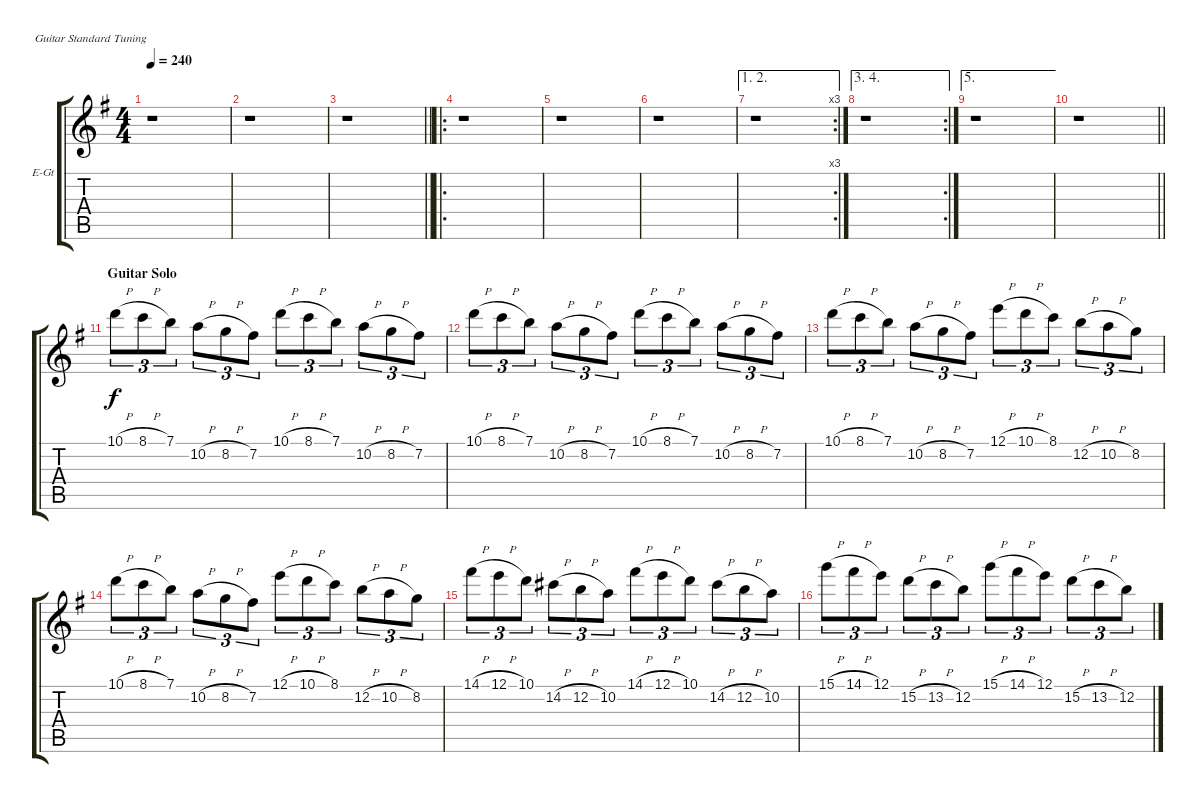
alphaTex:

\defaultSystemsLayout 4
\bracketExtendMode groupsimilarinstruments
\firstSystemTrackNameOrientation horizontal
\otherSystemsTrackNameOrientation horizontal
\track ("Guitar 7" "E-Gt") {instrument distortionguitar}
\staff {score tabs}
\tuning (E4 B3 G3 D3 A2 E2)
\ts (4 4)
\tempo 240
\clef g2
\scale
0.333333
\ks g
r.1{dy f} |
\scale
0.333333 r.1 |
\scale
0.333333
\barLineRight lightlight
r.1 |
\ro
\scale
0.373737 r.1 |
\scale
0.313131 r.1 |
\scale
0.313131 r.1 |
\ae (1 2)
\rc 3
\scale
0.343434 r.1 |
\ae (3 4)
\rc 2
\scale
0.343434 r.1 |
\ae 5
\scale
0.313131 r.1 |
\scale
0.333333
\barLineRight lightlight
r.1 |
\section ("" "Guitar Solo")
\scale
0.333333 10.1{h}.8{tu (3 2)} 8.1{h}.8{tu (3 2)} 7.1.8{tu (3 2)} 10.2{h}.8{tu (3 2)} 8.2{h}.8{tu (3 2)} 7.2.8{tu (3 2)} 10.1{h}.8{tu (3 2)} 8.1{h}.8{tu (3 2)} 7.1.8{tu (3 2)} 10.2{h}.8{tu (3 2)} 8.2{h}.8{tu (3 2)} 7.2.8{tu (3 2)} |
\scale
0.333333 10.1{h}.8{tu (3 2)} 8.1{h}.8{tu (3 2)} 7.1.8{tu (3 2)} 10.2{h}.8{tu (3 2)} 8.2{h}.8{tu (3 2)} 7.2.8{tu (3 2)} 10.1{h}.8{tu (3 2)} 8.1{h}.8{tu (3 2)} 7.1.8{tu (3 2)} 10.2{h}.8{tu (3 2)} 8.2{h}.8{tu (3 2)} 7.2.8{tu (3 2)} |
\scale
0.333333 10.1{h}.8{tu (3 2)} 8.1{h}.8{tu (3 2)} 7.1.8{tu (3 2)} 10.2{h}.8{tu (3 2)} 8.2{h}.8{tu (3 2)} 7.2.8{tu (3 2)} 12.1{h}.8{tu (3 2)} 10.1{h}.8{tu (3 2)} 8.1.8{tu (3 2)} 12.2{h}.8{tu (3 2)} 10.2{h}.8{tu (3 2)} 8.2.8{tu (3 2)} |
\scale
0.333333 10.1{h}.8{tu (3 2)} 8.1{h}.8{tu (3 2)} 7.1.8{tu (3 2)} 10.2{h}.8{tu (3 2)} 8.2{h}.8{tu (3 2)} 7.2.8{tu (3 2)} 12.1{h}.8{tu (3 2)} 10.1{h}.8{tu (3 2)} 8.1.8{tu (3 2)} 12.2{h}.8{tu (3 2)} 10.2{h}.8{tu (3 2)} 8.2.8{tu (3 2)} |
\scale
0.333333 14.1{h}.8{tu (3 2)} 12.1{h}.8{tu (3 2)} 10.1.8{tu (3 2)} 14.2{h}.8{tu (3 2)} 12.2{h}.8{tu (3 2)} 10.2.8{tu (3 2)} 14.1{h}.8{tu (3 2)} 12.1{h}.8{tu (3 2)} 10.1.8{tu (3 2)} 14.2{h}.8{tu (3 2)} 12.2{h}.8{tu (3 2)} 10.2.8{tu (3 2)} |
\scale
0.333333 15.1{h}.8{tu (3 2)} 14.1{h}.8{tu (3 2)} 12.1.8{tu (3 2)} 15.2{h}.8{tu (3 2)} 13.2{h}.8{tu (3 2)} 12.2.8{tu (3 2)} 15.1{h}.8{tu (3 2)} 14.1{h}.8{tu (3 2)} 12.1.8{tu (3 2)} 15.2{h}.8{tu (3 2)} 13.2{h}.8{tu (3 2)} 12.2.8{tu (3 2)}
